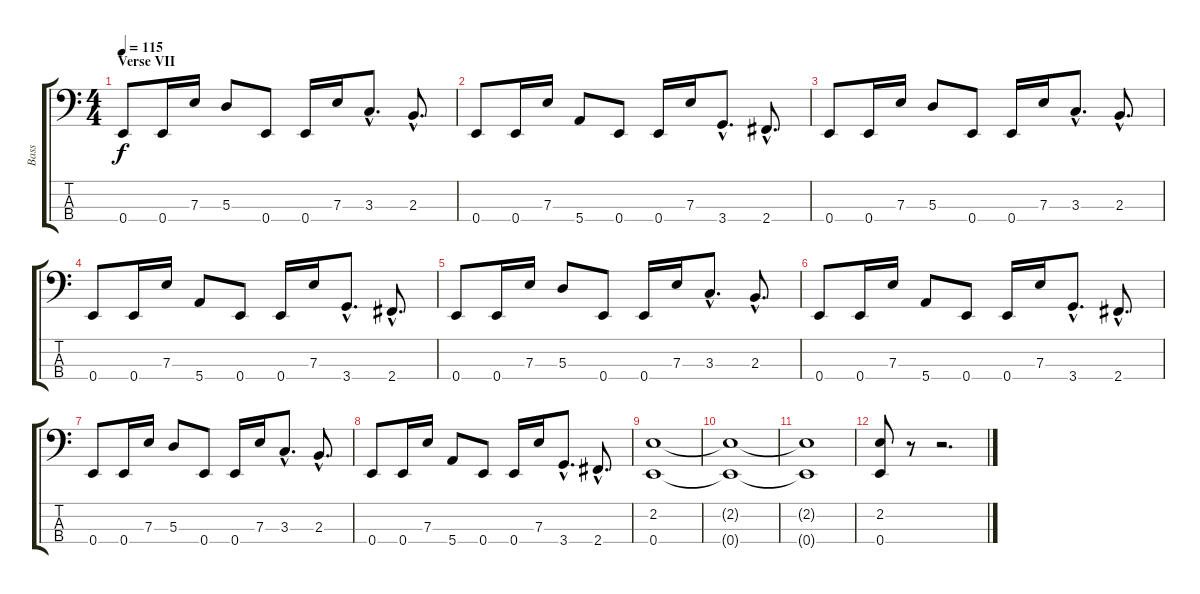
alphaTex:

\track ("Bass" "Bass") {instrument electricbassfinger}
\staff {score tabs}
\tuning (G2 D2 A1 E1) {hide}
\ts (4 4)
\section ("" "Verse VII")
\tempo 115
\clef f4
\ks c
0.4.8{dy f} 0.4.16 7.3.16 5.3.8 0.4.8 0.4.16 7.3.16 3.3{hac}.8{d} 2.3{hac}.8{d} |
0.4.8 0.4.16 7.3.16 5.4.8 0.4.8 0.4.16 7.3.16 3.4{hac}.8{d} 2.4{hac}.8{d} |
0.4.8 0.4.16 7.3.16 5.3.8 0.4.8 0.4.16 7.3.16 3.3{hac}.8{d} 2.3{hac}.8{d} |
0.4.8 0.4.16 7.3.16 5.4.8 0.4.8 0.4.16 7.3.16 3.4{hac}.8{d} 2.4{hac}.8{d} |
0.4.8 0.4.16 7.3.16 5.3.8 0.4.8 0.4.16 7.3.16 3.3{hac}.8{d} 2.3{hac}.8{d} |
0.4.8 0.4.16 7.3.16 5.4.8 0.4.8 0.4.16 7.3.16 3.4{hac}.8{d} 2.4{hac}.8{d} |
0.4.8 0.4.16 7.3.16 5.3.8 0.4.8 0.4.16 7.3.16 3.3{hac}.8{d} 2.3{hac}.8{d} |
0.4.8 0.4.16 7.3.16 5.4.8 0.4.8 0.4.16 7.3.16 3.4{hac}.8{d} 2.4{hac}.8{d} |
(2.2 0.4).1 |
(2.2{t} 0.4{t}).1 |
(2.2{t} 0.4{t}).1 |
(2.2 0.4).8 r.8 r.2{d}
